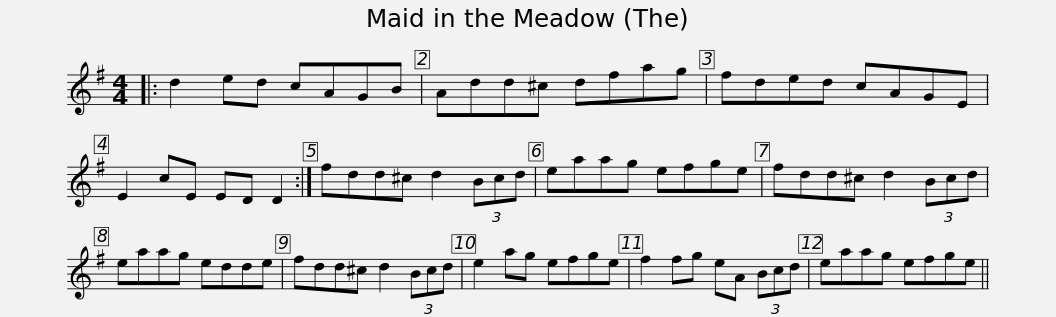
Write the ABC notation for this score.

X:1
L:1/8
M:4/4
I:linebreak $
K:G
V:1 treble
V:1
|: d2 ed cAGB | Add^c dfag | fded cAGE | E2 cE ED D2 :| fdd^c d2 (3Bcd |$ %5
 eaag efge | fdd^c d2 (3Bcd | eaag edde | fdd^c d2 (3Bcd | e2 ag efge |$ %10
 f2 fg eA (3Bcd | eaag efge || %12
